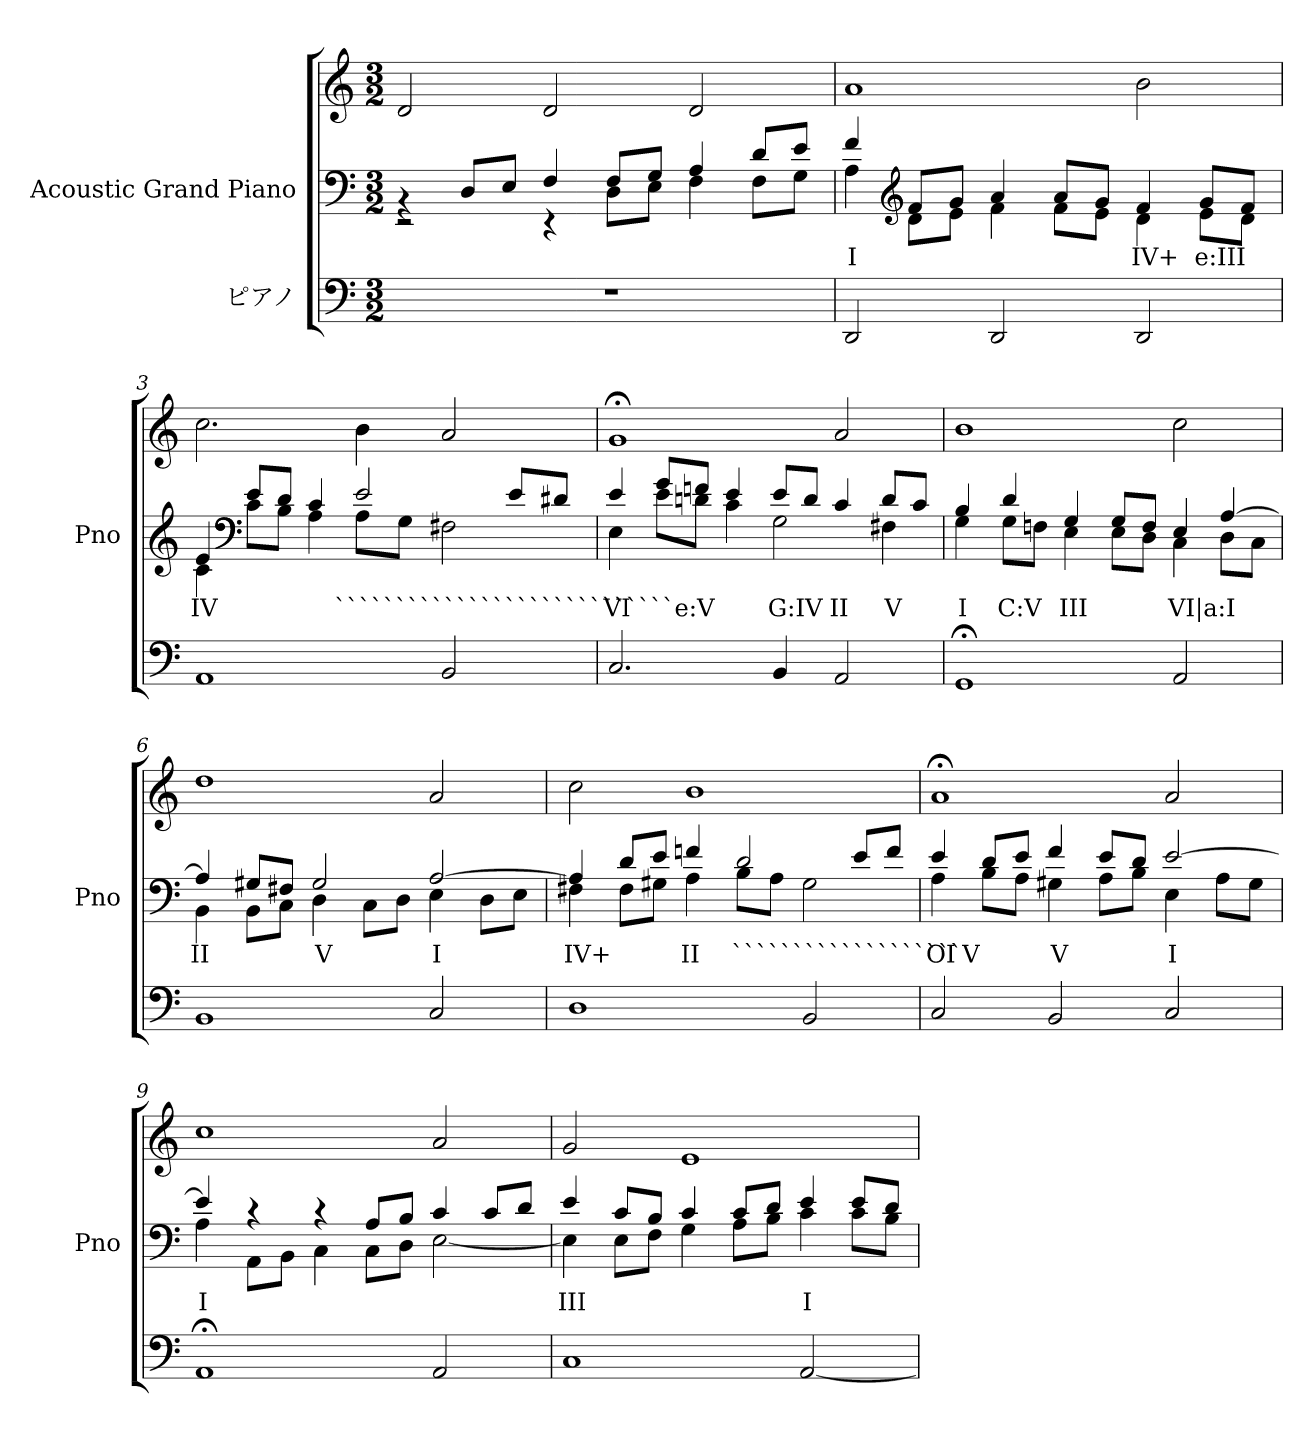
**kern	**kern	**text	**kern
*part2	*part1	*part1	*part1
*staff3	*staff2	*staff2	*staff1
*I"ピアノ	*I"Acoustic Grand Piano	*	*
*	*I'Pno	*	*
*clefF4	*clefF4	*	*clefG2
*k[]	*k[]	*	*k[]
*C:	*C:	*	*C:
*M3/2	*M3/2	*	*M3/2
*MM120	*MM120	*	*MM120
=1	=1	=1	=1
!	!	!LO:LY:b	!
*	*^	*	*
1.r	4rBB	2rEE	d:I	2d/
.	8D/L	.	.	.
.	8E/J	.	.	.
.	4F/	4rEE	.	2d/
.	8F/L	8D\L	.	.
.	8G/J	8E\J	.	.
.	4A/	4F\	.	2d/
.	8d/L	8F\L	.	.
.	8e/J	8G\J	.	.
=2	=2	=2	=2	=2
!	!	!	!LO:LY:b	!
2DD/	4f/	4A\	I	1a
*	*clefG2	*	*	*
.	8f/L	8d\L	.	.
.	8g/J	8e\J	.	.
2DD/	4a/	4f\	.	.
.	8a/L	8f\L	.	.
.	8g/J	8e\J	.	.
!	!	!	!LO:LY:b	!
2DD/	4f/	4d\	IV+	2b\
!	!	!	!LO:LY:b	!
.	8g/L	8e\L	e:III	.
.	8f/J	8d\J	.	.
=3	=3	=3	=3	=3
!	!	!	!LO:LY:b	!
1AA	4e/	4c\	IV	2.cc\
*	*clefF4	*	*	*
.	8e/L	8c\L	.	.
.	8d/J	8B\J	.	.
.	4c/	4A\	.	.
!	!	!	!LO:LY:b	!
.	2e/	8A\L	````````````````````````````e:V	4b\
.	.	8G\J	.	.
2BB/	.	2F#X\	.	2a/
.	8e/L	.	.	.
.	8d#X/J	.	.	.
!!LO:LB:g=z
=4	=4	=4	=4	=4
!	!	!	!LO:LY:b	!
2.C/	4e/	4E\	VI	1g;
.	8g/L	8e\L	.	.
.	8fn/J	8dn\J	.	.
.	4e/	4c\	.	.
!	!	!	!LO:LY:b	!
4BB/	8e/L	2G\	G:IV	.
.	8d/J	.	.	.
!	!	!	!LO:LY:b	!
2AA/	4c/	.	II	2a/
!	!	!	!LO:LY:b	!
.	8d/L	4F#X\	V	.
.	8c/J	.	.	.
=5	=5	=5	=5	=5
!	!	!	!LO:LY:b	!
1GG;	4B/	4G\	I	1b
!	!	!	!LO:LY:b	!
.	4d/	8G\L	C:V	.
.	.	8Fn\J	.	.
!	!	!	!LO:LY:b	!
.	4G/	4E\	III	.
.	8G/L	8E\L	.	.
.	8F/J	8D\J	.	.
!	!	!	!LO:LY:b	!
2AA/	4E/	4C\	VI|a:I	2cc\
.	[>4A/	8D\L	.	.
.	.	8C\J	.	.
=6	=6	=6	=6	=6
!	!	!	!LO:LY:b	!
1BB	4A/]	4BB\	II	1dd
.	8G#X/L	8BB\L	.	.
.	8F#X/J	8C\J	.	.
!	!	!	!LO:LY:b	!
.	2G#/	4D\	V	.
.	.	8C\L	.	.
.	.	8D\J	.	.
!	!	!	!LO:LY:b	!
2C/	[>2A/	4E\	I	2a/
.	.	8D\L	.	.
.	.	8E\J	.	.
=7	=7	=7	=7	=7
!	!	!	!LO:LY:b	!
1D	4A/]	4F#X\	IV+	2cc\
.	8d/L	8F#\L	.	.
.	8e/J	8G#X\J	.	.
!	!	!	!LO:LY:b	!
.	4fn/	4A\	II	1b
!	!	!	!LO:LY:b	!
.	2d/	8B\L	```````````````````V	.
.	.	8A\J	.	.
2BB/	.	2G#\	.	.
.	8e/L	.	.	.
.	8f/J	.	.	.
!!LO:PB:g=z
=8	=8	=8	=8	=8
!	!	!	!LO:LY:b	!
2C/	4e/	4A\	OI	1a;
.	8d/L	8B\L	.	.
.	8e/J	8A\J	.	.
!	!	!	!LO:LY:b	!
2BB/	4f/	4G#X\	V	.
.	8e/L	8A\L	.	.
.	8d/J	8B\J	.	.
!	!	!	!LO:LY:b	!
2C/	[>2e/	4E\	I	2a/
.	.	8A\L	.	.
.	.	8G#\J	.	.
=9	=9	=9	=9	=9
!	!	!	!LO:LY:b	!
1AA;	4e/]	4A\	I	1cc
.	4rc	8AA\L	.	.
.	.	8BB\J	.	.
.	4rc	4C\	.	.
.	8A/L	8C\L	.	.
.	8B/J	8D\J	.	.
2AA/	4c/	[<2E\	.	2a/
.	8c/L	.	.	.
.	8d/J	.	.	.
=10	=10	=10	=10	=10
!	!	!	!LO:LY:b	!
1C	4e/	4E\]	III	2g/
.	8c/L	8E\L	.	.
.	8B/J	8F\J	.	.
.	4c/	4G\	.	1e
.	8c/L	8A\L	.	.
.	8d/J	8B\J	.	.
!	!	!	!LO:LY:b	!
[2AA/	4e/	4c\	I	.
.	8e/L	8c\L	.	.
.	8d/J	8B\J	.	.
*	*v	*v	*	*
=	=	=	=
*-	*-	*-	*-
